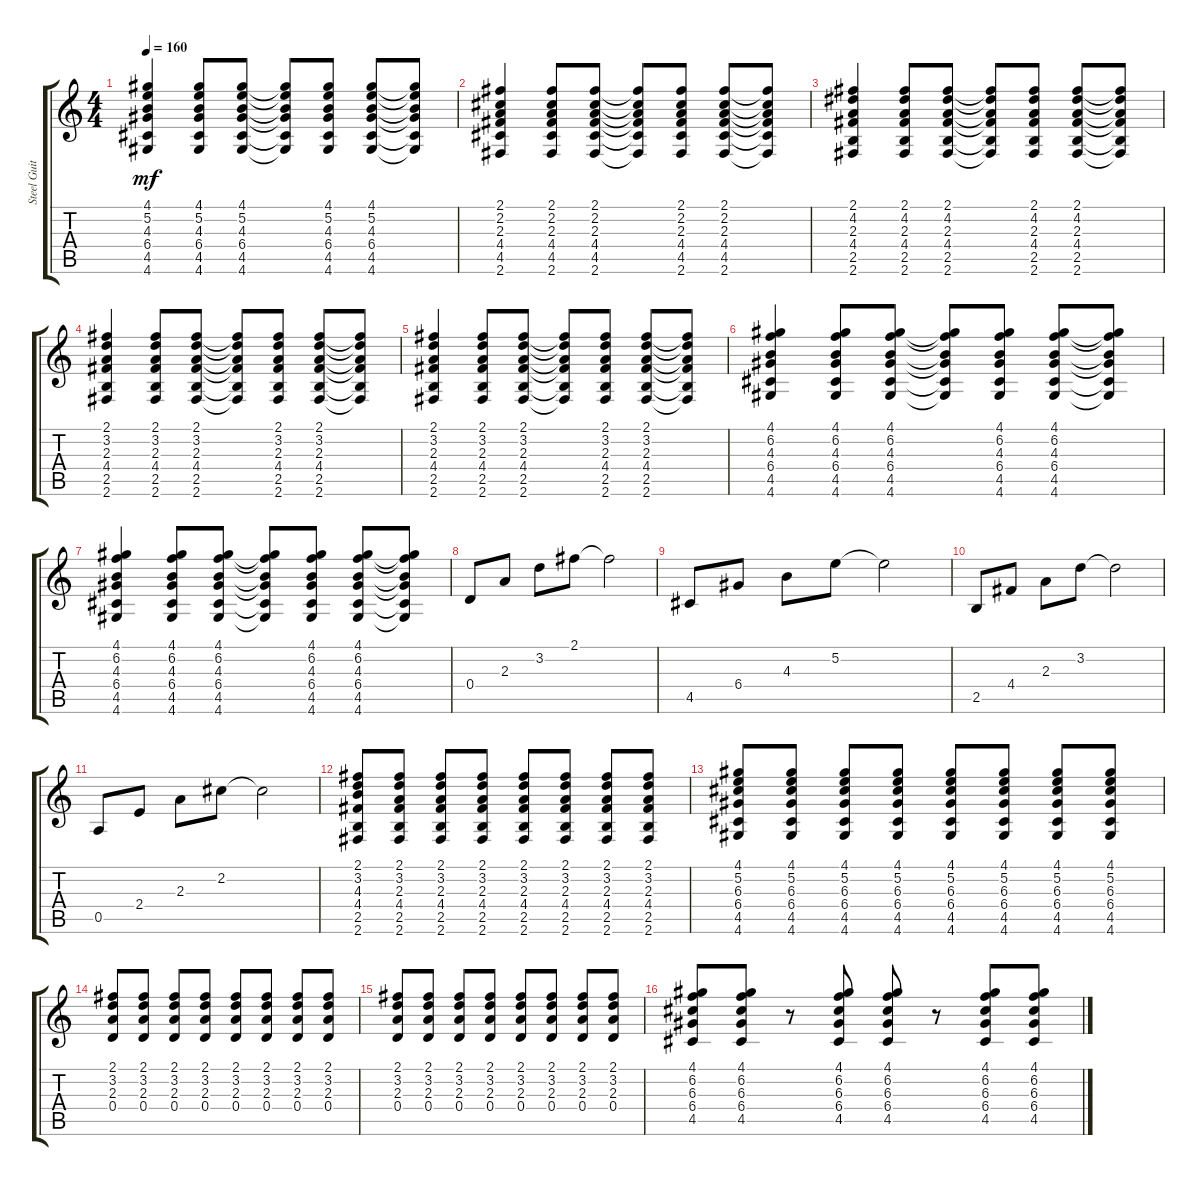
\track ("Steel Guitar" "Steel Guit") {instrument acousticguitarsteel}
\staff {score tabs}
\tuning (E4 B3 G3 D3 A2 E2) {hide}
\ts (4 4)
\tempo 160
\clef g2
\ks c
(4.1 5.2 4.3 6.4 4.5 4.6).4{dy mf} (4.1 5.2 4.3 6.4 4.5 4.6).8 (4.1 5.2 4.3 6.4 4.5 4.6).8 (4.1{t} 5.2{t} 4.3{t} 6.4{t} 4.5{t} 4.6{t}).8 (4.1 5.2 4.3 6.4 4.5 4.6).8 (4.1 5.2 4.3 6.4 4.5 4.6).8 (4.1{t} 5.2{t} 4.3{t} 6.4{t} 4.5{t} 4.6{t}).8 |
(2.1 2.2 2.3 4.4 4.5 2.6).4 (2.1 2.2 2.3 4.4 4.5 2.6).8 (2.1 2.2 2.3 4.4 4.5 2.6).8 (2.1{t} 2.2{t} 2.3{t} 4.4{t} 4.5{t} 2.6{t}).8 (2.1 2.2 2.3 4.4 4.5 2.6).8 (2.1 2.2 2.3 4.4 4.5 2.6).8 (2.1{t} 2.2{t} 2.3{t} 4.4{t} 4.5{t} 2.6{t}).8 |
(2.1 4.2 2.3 4.4 2.5 2.6).4 (2.1 4.2 2.3 4.4 2.5 2.6).8 (2.1 4.2 2.3 4.4 2.5 2.6).8 (2.1{t} 4.2{t} 2.3{t} 4.4{t} 2.5{t} 2.6{t}).8 (2.1 4.2 2.3 4.4 2.5 2.6).8 (2.1 4.2 2.3 4.4 2.5 2.6).8 (2.1{t} 4.2{t} 2.3{t} 4.4{t} 2.5{t} 2.6{t}).8 |
(2.1 3.2 2.3 4.4 2.5 2.6).4 (2.1 3.2 2.3 4.4 2.5 2.6).8 (2.1 3.2 2.3 4.4 2.5 2.6).8 (2.1{t} 3.2{t} 2.3{t} 4.4{t} 2.5{t} 2.6{t}).8 (2.1 3.2 2.3 4.4 2.5 2.6).8 (2.1 3.2 2.3 4.4 2.5 2.6).8 (2.1{t} 3.2{t} 2.3{t} 4.4{t} 2.5{t} 2.6{t}).8 |
(2.1 3.2 2.3 4.4 2.5 2.6).4 (2.1 3.2 2.3 4.4 2.5 2.6).8 (2.1 3.2 2.3 4.4 2.5 2.6).8 (2.1{t} 3.2{t} 2.3{t} 4.4{t} 2.5{t} 2.6{t}).8 (2.1 3.2 2.3 4.4 2.5 2.6).8 (2.1 3.2 2.3 4.4 2.5 2.6).8 (2.1{t} 3.2{t} 2.3{t} 4.4{t} 2.5{t} 2.6{t}).8 |
(4.1 6.2 4.3 6.4 4.5 4.6).4 (4.1 6.2 4.3 6.4 4.5 4.6).8 (4.1 6.2 4.3 6.4 4.5 4.6).8 (4.1{t} 6.2{t} 4.3{t} 6.4{t} 4.5{t} 4.6{t}).8 (4.1 6.2 4.3 6.4 4.5 4.6).8 (4.1 6.2 4.3 6.4 4.5 4.6).8 (4.1{t} 6.2{t} 4.3{t} 6.4{t} 4.5{t} 4.6{t}).8 |
(4.1 6.2 4.3 6.4 4.5 4.6).4 (4.1 6.2 4.3 6.4 4.5 4.6).8 (4.1 6.2 4.3 6.4 4.5 4.6).8 (4.1{t} 6.2{t} 4.3{t} 6.4{t} 4.5{t} 4.6{t}).8 (4.1 6.2 4.3 6.4 4.5 4.6).8 (4.1 6.2 4.3 6.4 4.5 4.6).8 (4.1{t} 6.2{t} 4.3{t} 6.4{t} 4.5{t} 4.6{t}).8 |
0.4.8 2.3.8 3.2.8 2.1.8 2.1{t}.2 |
4.5.8 6.4.8 4.3.8 5.2.8 5.2{t}.2 |
2.5.8 4.4.8 2.3.8 3.2.8 3.2{t}.2 |
0.5.8 2.4.8 2.3.8 2.2.8 2.2{t}.2 |
(2.1 3.2 4.3 4.4 2.5 2.6).8 (2.1 3.2 2.3 4.4 2.5 2.6).8 (2.1 3.2 2.3 4.4 2.5 2.6).8 (2.1 3.2 2.3 4.4 2.5 2.6).8 (2.1 3.2 2.3 4.4 2.5 2.6).8 (2.1 3.2 2.3 4.4 2.5 2.6).8 (2.1 3.2 2.3 4.4 2.5 2.6).8 (2.1 3.2 2.3 4.4 2.5 2.6).8 |
(4.1 5.2 6.3 6.4 4.5 4.6).8 (4.1 5.2 6.3 6.4 4.5 4.6).8 (4.1 5.2 6.3 6.4 4.5 4.6).8 (4.1 5.2 6.3 6.4 4.5 4.6).8 (4.1 5.2 6.3 6.4 4.5 4.6).8 (4.1 5.2 6.3 6.4 4.5 4.6).8 (4.1 5.2 6.3 6.4 4.5 4.6).8 (4.1 5.2 6.3 6.4 4.5 4.6).8 |
(2.1 3.2 2.3 0.4).8 (2.1 3.2 2.3 0.4).8 (2.1 3.2 2.3 0.4).8 (2.1 3.2 2.3 0.4).8 (2.1 3.2 2.3 0.4).8 (2.1 3.2 2.3 0.4).8 (2.1 3.2 2.3 0.4).8 (2.1 3.2 2.3 0.4).8 |
(2.1 3.2 2.3 0.4).8 (2.1 3.2 2.3 0.4).8 (2.1 3.2 2.3 0.4).8 (2.1 3.2 2.3 0.4).8 (2.1 3.2 2.3 0.4).8 (2.1 3.2 2.3 0.4).8 (2.1 3.2 2.3 0.4).8 (2.1 3.2 2.3 0.4).8 |
(4.1 6.2 6.3 6.4 4.5).8 (4.1 6.2 6.3 6.4 4.5).8 r.8 (4.1 6.2 6.3 6.4 4.5).8 (4.1 6.2 6.3 6.4 4.5).8 r.8 (4.1 6.2 6.3 6.4 4.5).8 (4.1 6.2 6.3 6.4 4.5).8
